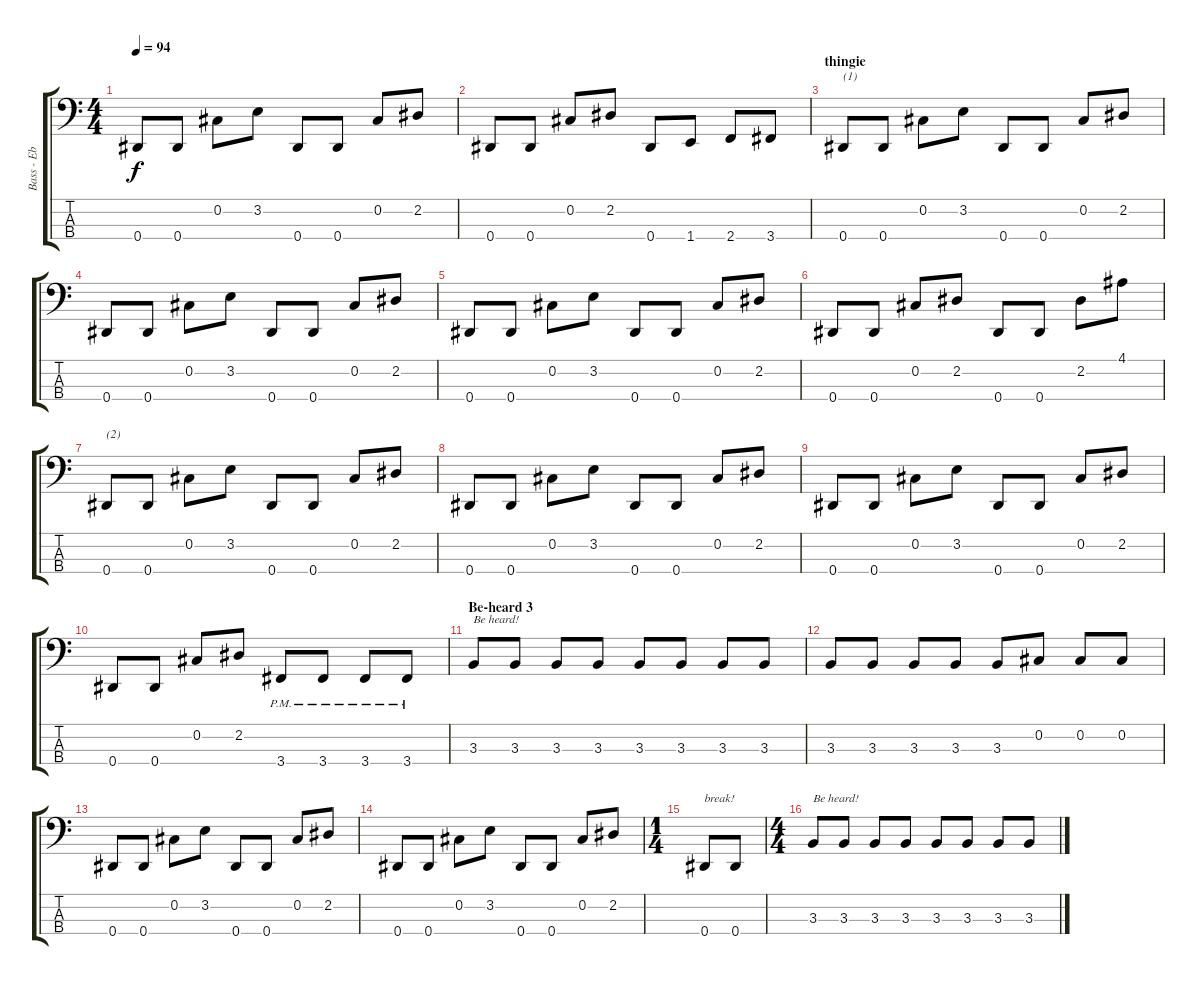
\track ("Bass - Eb" "Bass - Eb") {instrument electricbassfinger}
\staff {score tabs}
\tuning (Gb2 Db2 Ab1 Eb1) {hide}
\ts (4 4)
\tempo 94
\clef f4
\ks c
0.4.8{dy f} 0.4.8 0.2.8 3.2.8 0.4.8 0.4.8 0.2.8 2.2.8 |
0.4.8 0.4.8 0.2.8 2.2.8 0.4.8 1.4.8 2.4.8 3.4.8 |
\section ("" "thingie")
0.4.8{txt "(1)"} 0.4.8 0.2.8 3.2.8 0.4.8 0.4.8 0.2.8 2.2.8 |
0.4.8 0.4.8 0.2.8 3.2.8 0.4.8 0.4.8 0.2.8 2.2.8 |
0.4.8 0.4.8 0.2.8 3.2.8 0.4.8 0.4.8 0.2.8 2.2.8 |
0.4.8 0.4.8 0.2.8 2.2.8 0.4.8 0.4.8 2.2.8 4.1.8 |
0.4.8{txt "(2)"} 0.4.8 0.2.8 3.2.8 0.4.8 0.4.8 0.2.8 2.2.8 |
0.4.8 0.4.8 0.2.8 3.2.8 0.4.8 0.4.8 0.2.8 2.2.8 |
0.4.8 0.4.8 0.2.8 3.2.8 0.4.8 0.4.8 0.2.8 2.2.8 |
0.4.8 0.4.8 0.2.8 2.2.8 3.4{pm}.8 3.4{pm}.8 3.4{pm}.8 3.4{pm}.8 |
\section ("" "Be-heard 3")
3.3.8{txt "Be heard!"} 3.3.8 3.3.8 3.3.8 3.3.8 3.3.8 3.3.8 3.3.8 |
3.3.8 3.3.8 3.3.8 3.3.8 3.3.8 0.2.8 0.2.8 0.2.8 |
0.4.8 0.4.8 0.2.8 3.2.8 0.4.8 0.4.8 0.2.8 2.2.8 |
0.4.8 0.4.8 0.2.8 3.2.8 0.4.8 0.4.8 0.2.8 2.2.8 |
\ts (1 4)
0.4.8{txt "break!"} 0.4.8 |
\ts (4 4)
3.3.8{txt "Be heard!"} 3.3.8 3.3.8 3.3.8 3.3.8 3.3.8 3.3.8 3.3.8
